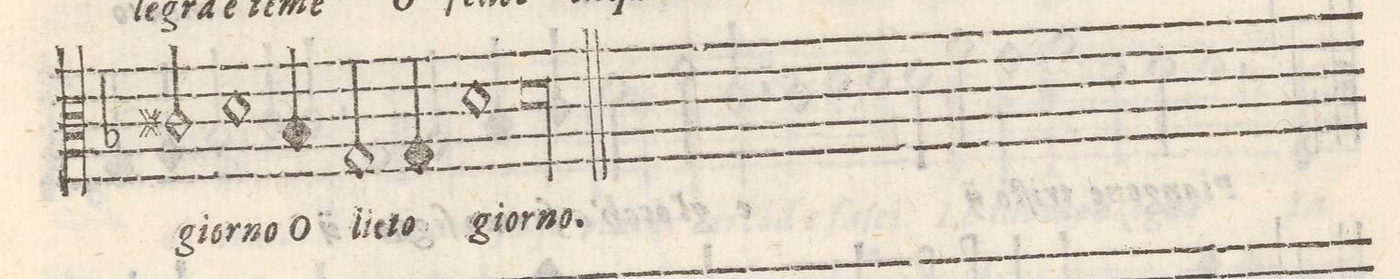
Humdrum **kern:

**kern	**text
*I"ALTO	*
*clefC3	*
*k[b-]	*
*met(c)	*
*M2/1	*
2c#X/	gior-
1d	-no
=24-	=24-
4B-/	O
2G/	lie-
4G/	-to
1d	gior-
=25-	=25-
00d	-no.
=26-	=26-
=-	=-
*-	*-
